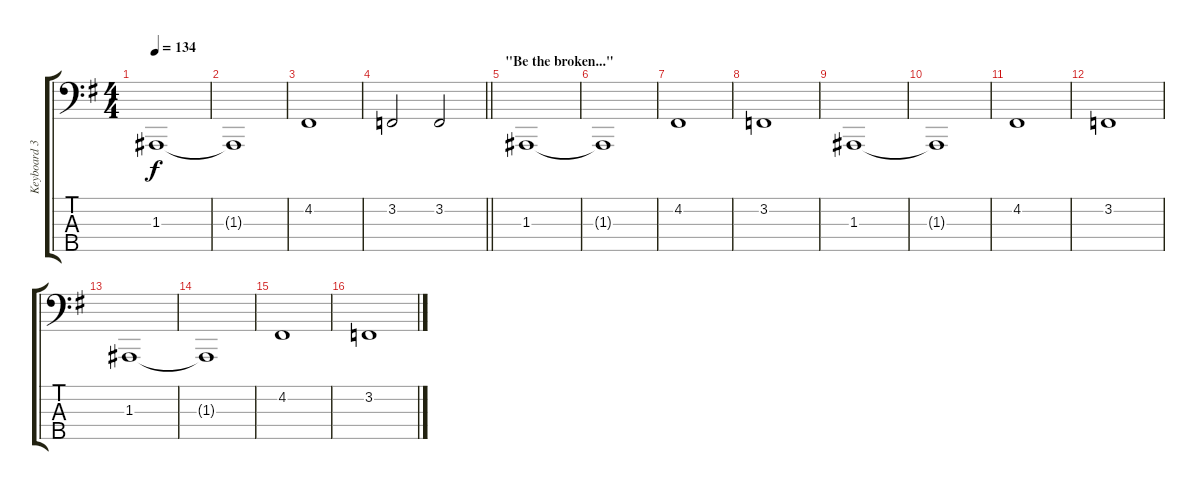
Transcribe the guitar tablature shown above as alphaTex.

\track ("Keyboard 3 - Brat/Shagrath" "Keyboard 3") {instrument stringensemble1}
\staff {score tabs}
\tuning (G2 D2 A1 E1 B0) {hide}
\ts (4 4)
\tempo 134
\clef f4
\ks g
1.3.1{dy f} |
1.3{t}.1 |
4.2.1 |
\barLineRight lightlight
3.2.2 3.2.2 |
\section ("" "\"Be the broken...\"")
1.3.1 |
1.3{t}.1 |
4.2.1 |
3.2.1 |
1.3.1 |
1.3{t}.1 |
4.2.1 |
3.2.1 |
1.3.1 |
1.3{t}.1 |
4.2.1 |
3.2.1
